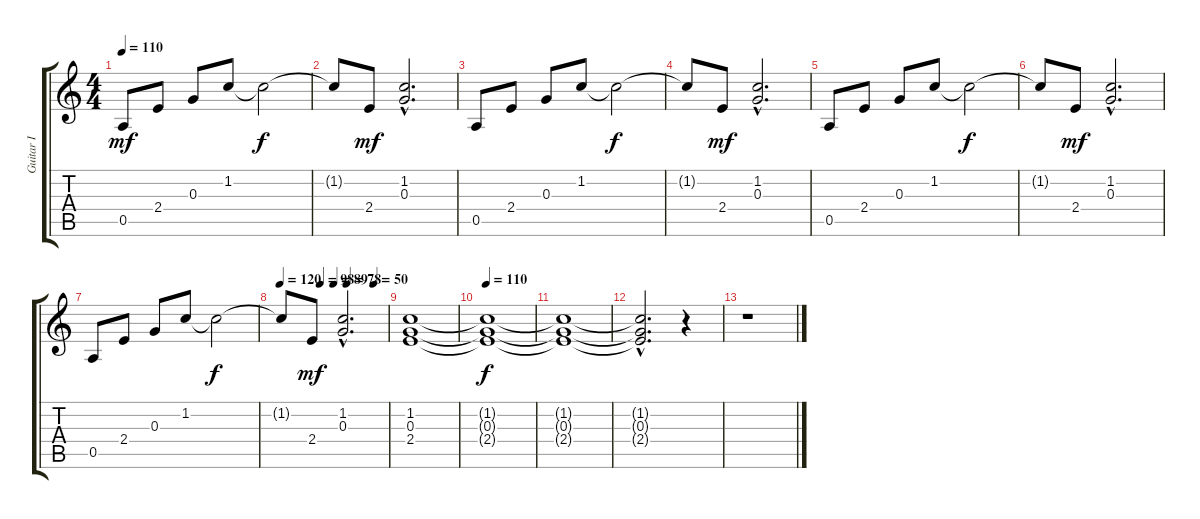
\track ("Guitar I" "Guitar I") {instrument overdrivenguitar}
\staff {score tabs}
\tuning (E4 B3 G3 D3 A2 E2) {hide}
\ts (4 4)
\tempo 110
\clef g2
\ks c
0.5.8{dy mf} 2.4.8 0.3.8 1.2.8 1.2{t}.2{dy f} |
1.2{t}.8 2.4.8{dy mf} (1.2{hac} 0.3{hac}).2{d} |
0.5.8 2.4.8 0.3.8 1.2.8 1.2{t}.2{dy f} |
1.2{t}.8 2.4.8{dy mf} (1.2{hac} 0.3{hac}).2{d} |
0.5.8 2.4.8 0.3.8 1.2.8 1.2{t}.2{dy f} |
1.2{t}.8 2.4.8{dy mf} (1.2{hac} 0.3{hac}).2{d} |
0.5.8 2.4.8 0.3.8 1.2.8 1.2{t}.2{dy f} |
\tempo 120
\tempo (98 0.375)
\tempo (89 0.5)
\tempo (78 0.625)
\tempo (50 0.875)
1.2{t}.8 2.4.8{dy mf} (1.2{hac} 0.3{hac}).2{d} |
(1.2 0.3 2.4).1 |
\tempo 110
(1.2{t} 0.3{t} 2.4{t}).1{dy f} |
(1.2{t} 0.3{t} 2.4{t}).1 |
(1.2{hac t} 0.3{hac t} 2.4{hac t}).2{d} r.4 |
r.1
